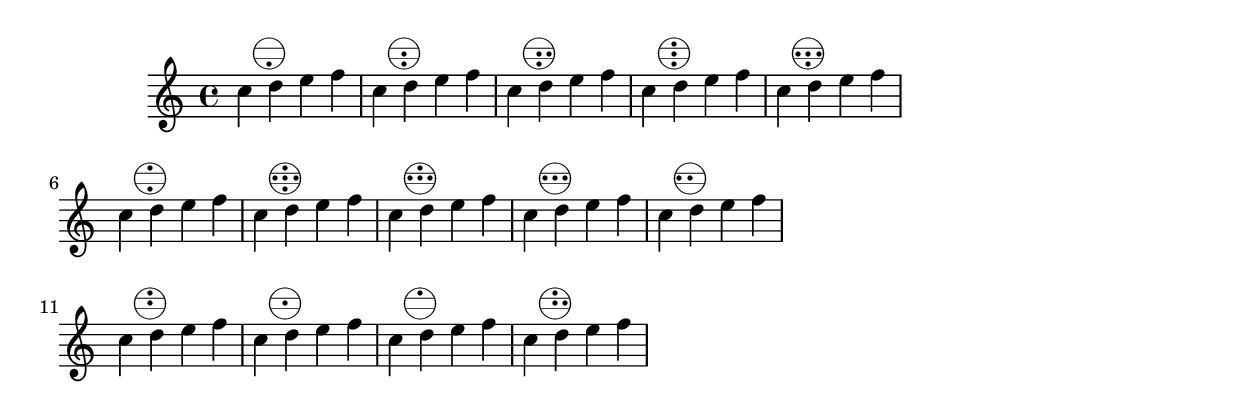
%% Do not edit this file; it is automatically
%% generated from LSR http://lsr.dsi.unimi.it
%% This file is in the public domain.
\version "2.13.29"

\header {
  lsrtags = "keyboards"

%% Translation of GIT committish: 0b55335aeca1de539bf1125b717e0c21bb6fa31b
  texidoces = "
Los símbolos específicos de acordeón discanto se escriben mediante
@code{\\markup}.  Se puede trucar la colocación vertical de los
símbolos modificando los argumentos de @code{\\raise}.

"
  doctitlees = "Símbolos de acordeón discanto"

%% Translation of GIT committish: 0a868be38a775ecb1ef935b079000cebbc64de40
  doctitlede = "Symbole für Akkordeon-Diskantregister"
  texidocde = "
Diskantregister für Akkordeon können mit @code{\\markup} dargestellt werden.
Die vertikale Position der einzelnen Elemente werden mit @code{\\raise}
angepasst.
"

  texidoc = "
Accordion discant-specific symbols are added using @code{\\markup}. The
vertical placement of the symbols can be tweaked by changing the
@code{\\raise} arguments.



"
  doctitle = "Accordion-discant symbols"
} % begin verbatim

discant = \markup {
  \musicglyph #"accordion.discant"
}
dot = \markup {
  \musicglyph #"accordion.dot"
}

\layout { ragged-right = ##t }

% 16 voets register
accBasson = ^\markup {
  \combine
  \discant
  \raise #0.5 \dot
}

% een korig 8 en 16 voets register
accBandon = ^\markup {
  \combine
    \discant
    \combine
      \raise #0.5 \dot
      \raise #1.5 \dot
}

accVCello = ^\markup {
  \combine
    \discant
    \combine
      \raise #0.5 \dot
      \combine
        \raise #1.5 \dot
        \translate #'(1 . 0) \raise #1.5 \dot
}

% 4-8-16 voets register
accHarmon = ^\markup {
  \combine
    \discant
    \combine
      \raise #0.5 \dot
      \combine
        \raise #1.5 \dot
        \raise #2.5 \dot
}

accTrombon = ^\markup {
  \combine
    \discant
    \combine
      \raise #0.5 \dot
      \combine
        \raise #1.5 \dot
        \combine
          \translate #'(1 . 0) \raise #1.5 \dot
          \translate #'(-1 . 0) \raise #1.5 \dot
}

% eenkorig 4 en 16 voets register
accOrgan = ^\markup {
  \combine
    \discant
    \combine
      \raise #0.5 \dot
      \raise #2.5 \dot
}

accMaster = ^\markup {
  \combine
    \discant
    \combine
      \raise #0.5 \dot
      \combine
        \raise #1.5 \dot
        \combine
          \translate #'(1 . 0) \raise #1.5 \dot
          \combine
            \translate #'(-1 . 0) \raise #1.5 \dot
            \raise #2.5 \dot
}

accAccord = ^\markup {
  \combine
    \discant
    \combine
      \raise #1.5 \dot
      \combine
        \translate #'(1 . 0) \raise #1.5 \dot
        \combine
          \translate #'(-1 . 0) \raise #1.5 \dot
          \raise #2.5 \dot
}

accMusette = ^\markup {
  \combine
    \discant
    \combine
      \raise #1.5 \dot
      \combine
        \translate #'(1 . 0) \raise #1.5 \dot
        \translate #'(-1 . 0) \raise #1.5 \dot
}

accCeleste = ^\markup {
  \combine
    \discant
    \combine
      \raise #1.5 \dot
      \translate #'(-1 . 0) \raise #1.5 \dot
}

accOboe = ^\markup {
  \combine
    \discant
    \combine
      \raise #1.5 \dot
      \raise #2.5 \dot
}

accClarin = ^\markup {
  \combine
    \discant
    \raise #1.5 \dot
}

accPiccolo = ^\markup {
    \combine
       \discant
       \raise #2.5 \dot
}

accViolin = ^\markup {
  \combine
    \discant
    \combine
      \raise #1.5 \dot
      \combine
        \translate #'(1 . 0) \raise #1.5 \dot
        \raise #2.5 \dot
}

\relative c'' {
  c4 d\accBasson e f
  c4 d\accBandon e f
  c4 d\accVCello e f
  c4 d\accHarmon e f
  c4 d\accTrombon e f
  \break
  c4 d\accOrgan e f
  c4 d\accMaster e f
  c4 d\accAccord e f
  c4 d\accMusette e f
  c4 d\accCeleste e f
  \break
  c4 d\accOboe e f
  c4 d\accClarin e f
  c4 d\accPiccolo e f
  c4 d\accViolin e f
}

